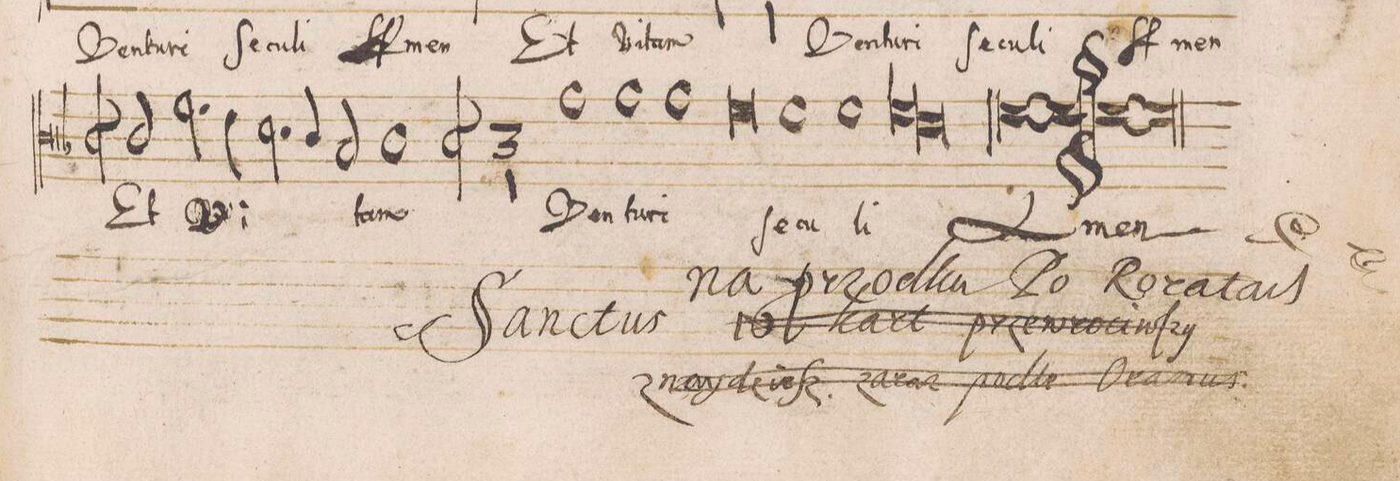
**kern	**text
*I"DISCANTVS	*
*clefC3	*
*k[b-]	*
*met(C|)	*
*M2/1	*
2c/	Et
2.f\	Vi-
4e\	.
2.d\	.
=185-	=185-
4c/	.
2B-/	.
1c	-tam
=186-	=186-
*M3/1	*
1g	Ven-
1g	-tu-
1g	-ri
=187-	=187-
0f	Se-
1f	-cu-
=188-	=188-
1f	-li
*lig	*
1f	A-
1e	.
*Xlig	*
=189-	=189-
0.f;	-men
=-	=-
*-	*-
